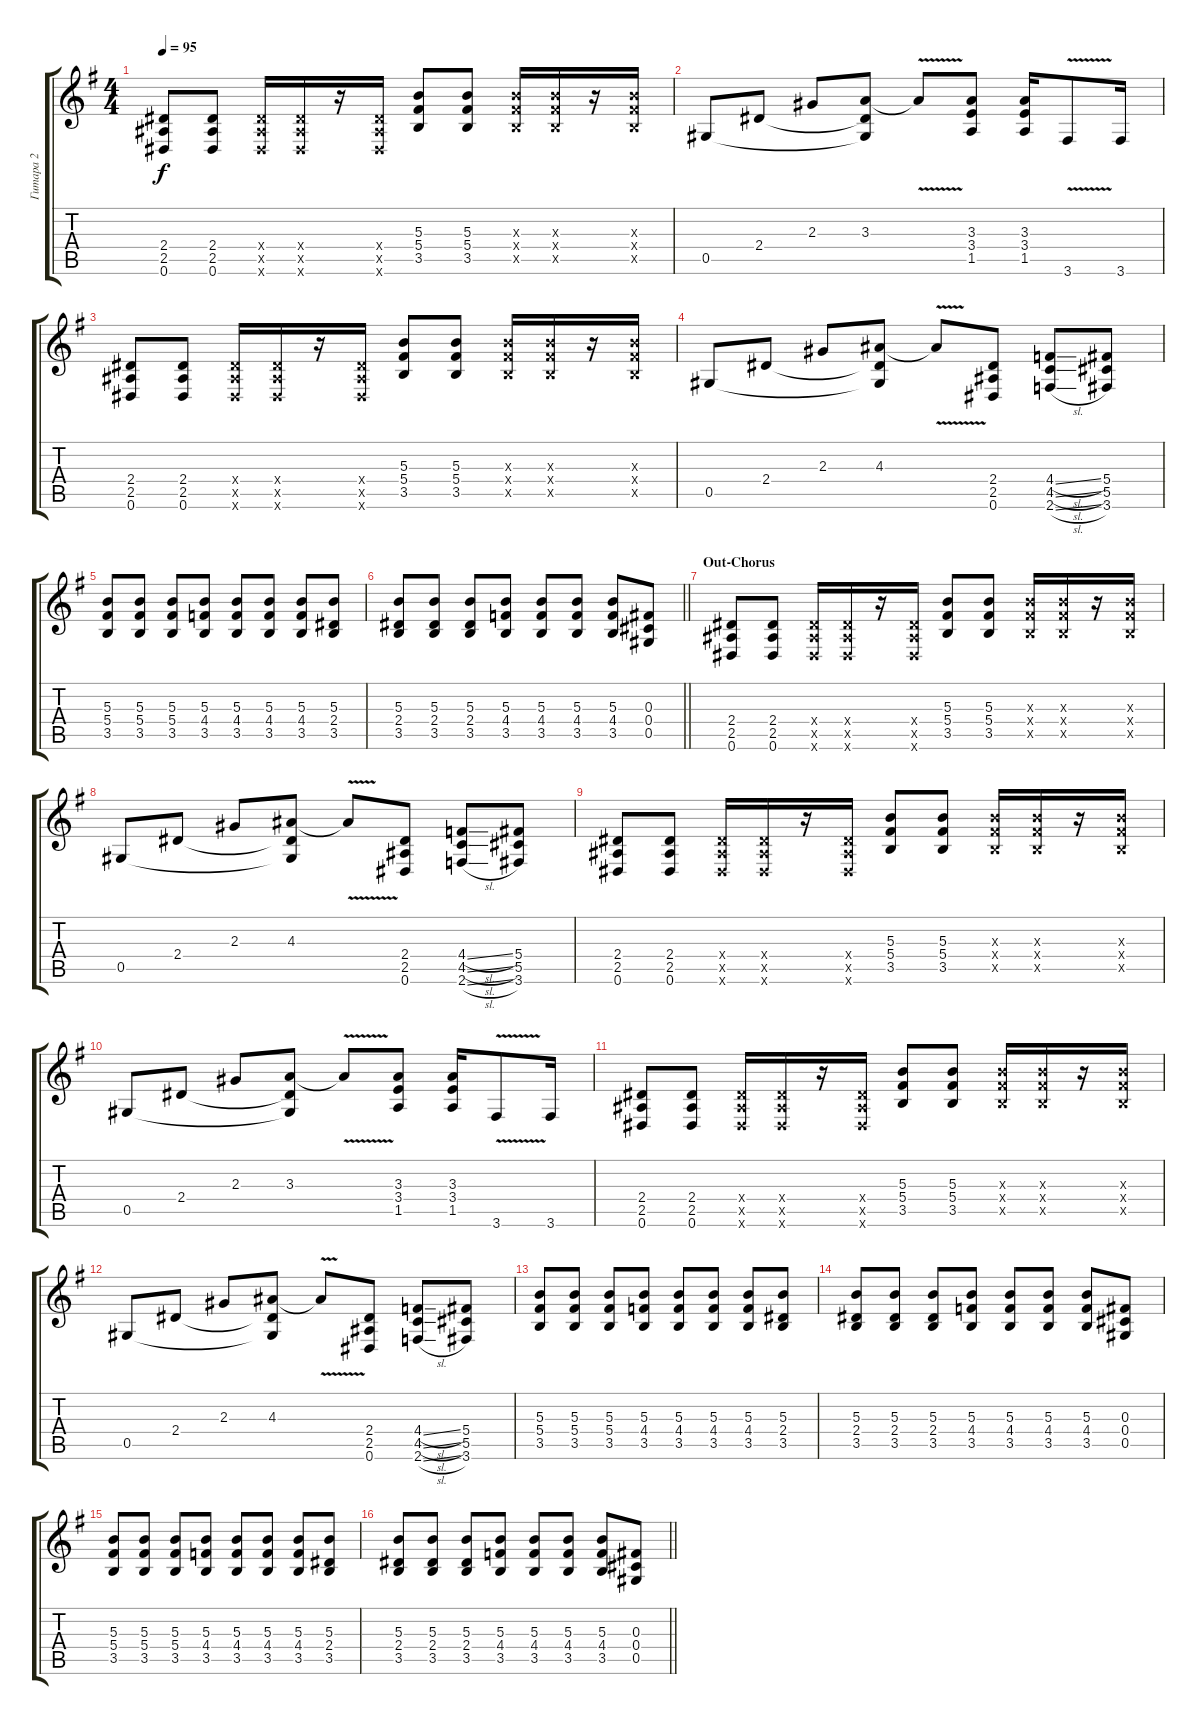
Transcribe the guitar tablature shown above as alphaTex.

\track ("Гитара 2" "Гитара 2") {instrument distortionguitar}
\staff {score tabs}
\tuning (Eb4 Bb3 Gb3 Db3 Ab2 Eb2) {hide}
\ts (4 4)
\tempo 95
\clef g2
\ks eminor
(2.4 2.5 0.6).8{dy f} (2.4 2.5 0.6).8 (2.4{x} 2.5{x} 0.6{x}).16 (2.4{x} 2.5{x} 0.6{x}).16 r.16 (2.4{x} 2.5{x} 0.6{x}).16 (5.3 5.4 3.5).8 (5.3 5.4 3.5).8 (5.3{x} 5.4{x} 3.5{x}).16 (5.3{x} 5.4{x} 3.5{x}).16 r.16 (5.3{x} 5.4{x} 3.5{x}).16 |
0.5.8 2.4.8 2.3.8 (3.3 2.4{t} 0.5{t}).8 3.3{v t}.8 (3.3 3.4 1.5).8 (3.3 3.4 1.5).16 3.6{v}.8 3.6.16 |
(2.4 2.5 0.6).8 (2.4 2.5 0.6).8 (2.4{x} 2.5{x} 0.6{x}).16 (2.4{x} 2.5{x} 0.6{x}).16 r.16 (2.4{x} 2.5{x} 0.6{x}).16 (5.3 5.4 3.5).8 (5.3 5.4 3.5).8 (5.3{x} 5.4{x} 3.5{x}).16 (5.3{x} 5.4{x} 3.5{x}).16 r.16 (5.3{x} 5.4{x} 3.5{x}).16 |
0.5.8 2.4.8 2.3.8 (4.3 2.4{t} 0.5{t}).8 4.3{v t}.8 (2.4 2.5 0.6).8 (4.4{sl} 4.5{sl} 2.6{sl}).8 (5.4 5.5 3.6).8 |
(5.3 5.4 3.5).8 (5.3 5.4 3.5).8 (5.3 5.4 3.5).8 (5.3 4.4 3.5).8 (5.3 4.4 3.5).8 (5.3 4.4 3.5).8 (5.3 4.4 3.5).8 (5.3 2.4 3.5).8 |
\barLineRight lightlight
(5.3 2.4 3.5).8 (5.3 2.4 3.5).8 (5.3 2.4 3.5).8 (5.3 4.4 3.5).8 (5.3 4.4 3.5).8 (5.3 4.4 3.5).8 (5.3 4.4 3.5).8 (0.3 0.4 0.5).8 |
\section ("" "Out-Chorus")
(2.4 2.5 0.6).8 (2.4 2.5 0.6).8 (2.4{x} 2.5{x} 0.6{x}).16 (2.4{x} 2.5{x} 0.6{x}).16 r.16 (2.4{x} 2.5{x} 0.6{x}).16 (5.3 5.4 3.5).8 (5.3 5.4 3.5).8 (5.3{x} 5.4{x} 3.5{x}).16 (5.3{x} 5.4{x} 3.5{x}).16 r.16 (5.3{x} 5.4{x} 3.5{x}).16 |
0.5.8 2.4.8 2.3.8 (4.3 2.4{t} 0.5{t}).8 4.3{v t}.8 (2.4 2.5 0.6).8 (4.4{sl} 4.5{sl} 2.6{sl}).8 (5.4 5.5 3.6).8 |
(2.4 2.5 0.6).8 (2.4 2.5 0.6).8 (2.4{x} 2.5{x} 0.6{x}).16 (2.4{x} 2.5{x} 0.6{x}).16 r.16 (2.4{x} 2.5{x} 0.6{x}).16 (5.3 5.4 3.5).8 (5.3 5.4 3.5).8 (5.3{x} 5.4{x} 3.5{x}).16 (5.3{x} 5.4{x} 3.5{x}).16 r.16 (5.3{x} 5.4{x} 3.5{x}).16 |
0.5.8 2.4.8 2.3.8 (3.3 2.4{t} 0.5{t}).8 3.3{v t}.8 (3.3 3.4 1.5).8 (3.3 3.4 1.5).16 3.6{v}.8 3.6.16 |
(2.4 2.5 0.6).8 (2.4 2.5 0.6).8 (2.4{x} 2.5{x} 0.6{x}).16 (2.4{x} 2.5{x} 0.6{x}).16 r.16 (2.4{x} 2.5{x} 0.6{x}).16 (5.3 5.4 3.5).8 (5.3 5.4 3.5).8 (5.3{x} 5.4{x} 3.5{x}).16 (5.3{x} 5.4{x} 3.5{x}).16 r.16 (5.3{x} 5.4{x} 3.5{x}).16 |
0.5.8 2.4.8 2.3.8 (4.3 2.4{t} 0.5{t}).8 4.3{v t}.8 (2.4 2.5 0.6).8 (4.4{sl} 4.5{sl} 2.6{sl}).8 (5.4 5.5 3.6).8 |
(5.3 5.4 3.5).8 (5.3 5.4 3.5).8 (5.3 5.4 3.5).8 (5.3 4.4 3.5).8 (5.3 4.4 3.5).8 (5.3 4.4 3.5).8 (5.3 4.4 3.5).8 (5.3 2.4 3.5).8 |
(5.3 2.4 3.5).8 (5.3 2.4 3.5).8 (5.3 2.4 3.5).8 (5.3 4.4 3.5).8 (5.3 4.4 3.5).8 (5.3 4.4 3.5).8 (5.3 4.4 3.5).8 (0.3 0.4 0.5).8 |
(5.3 5.4 3.5).8 (5.3 5.4 3.5).8 (5.3 5.4 3.5).8 (5.3 4.4 3.5).8 (5.3 4.4 3.5).8 (5.3 4.4 3.5).8 (5.3 4.4 3.5).8 (5.3 2.4 3.5).8 |
\barLineRight lightlight
(5.3 2.4 3.5).8 (5.3 2.4 3.5).8 (5.3 2.4 3.5).8 (5.3 4.4 3.5).8 (5.3 4.4 3.5).8 (5.3 4.4 3.5).8 (5.3 4.4 3.5).8 (0.3 0.4 0.5).8
